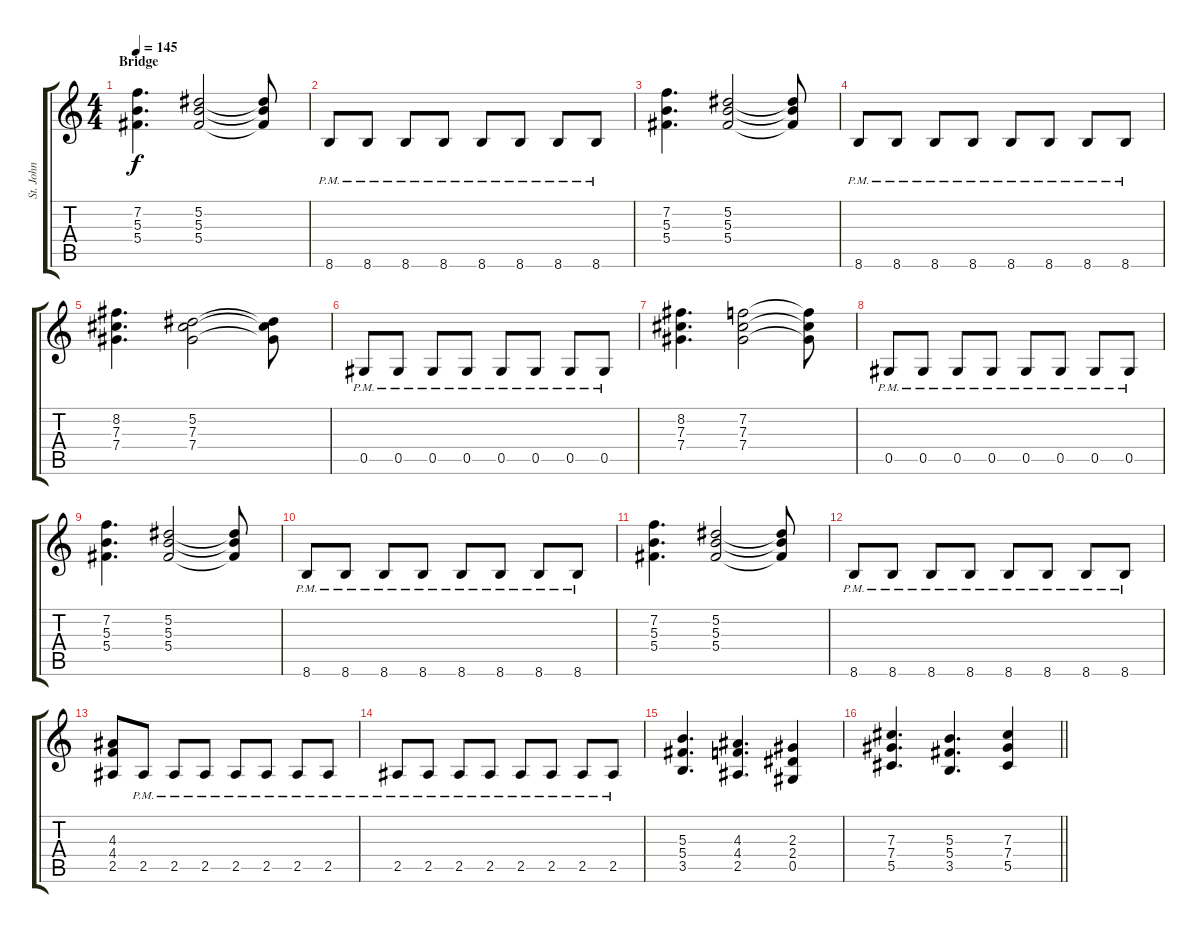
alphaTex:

\track ("St. John" "St. John") {instrument distortionguitar}
\staff {score tabs}
\tuning (Eb4 Bb3 Gb3 Db3 Ab2 Eb2) {hide}
\ts (4 4)
\section ("" "Bridge")
\tempo 145
\clef g2
\ks c
(7.2 5.3 5.4).4{d dy f} (5.2 5.3 5.4).2 (5.2{t} 5.3{t} 5.4{t}).8 |
8.6{pm}.8 8.6{pm}.8 8.6{pm}.8 8.6{pm}.8 8.6{pm}.8 8.6{pm}.8 8.6{pm}.8 8.6{pm}.8 |
(7.2 5.3 5.4).4{d} (5.2 5.3 5.4).2 (5.2{t} 5.3{t} 5.4{t}).8 |
8.6{pm}.8 8.6{pm}.8 8.6{pm}.8 8.6{pm}.8 8.6{pm}.8 8.6{pm}.8 8.6{pm}.8 8.6{pm}.8 |
(8.2 7.3 7.4).4{d} (5.2 7.3 7.4).2 (5.2{t} 7.3{t} 7.4{t}).8 |
0.5{pm}.8 0.5{pm}.8 0.5{pm}.8 0.5{pm}.8 0.5{pm}.8 0.5{pm}.8 0.5{pm}.8 0.5{pm}.8 |
(8.2 7.3 7.4).4{d} (7.2 7.3 7.4).2 (7.2{t} 7.3{t} 7.4{t}).8 |
0.5{pm}.8 0.5{pm}.8 0.5{pm}.8 0.5{pm}.8 0.5{pm}.8 0.5{pm}.8 0.5{pm}.8 0.5{pm}.8 |
(7.2 5.3 5.4).4{d} (5.2 5.3 5.4).2 (5.2{t} 5.3{t} 5.4{t}).8 |
8.6{pm}.8 8.6{pm}.8 8.6{pm}.8 8.6{pm}.8 8.6{pm}.8 8.6{pm}.8 8.6{pm}.8 8.6{pm}.8 |
(7.2 5.3 5.4).4{d} (5.2 5.3 5.4).2 (5.2{t} 5.3{t} 5.4{t}).8 |
8.6{pm}.8 8.6{pm}.8 8.6{pm}.8 8.6{pm}.8 8.6{pm}.8 8.6{pm}.8 8.6{pm}.8 8.6{pm}.8 |
(4.3 4.4 2.5).8 2.5{pm}.8 2.5{pm}.8 2.5{pm}.8 2.5{pm}.8 2.5{pm}.8 2.5{pm}.8 2.5{pm}.8 |
2.5{pm}.8 2.5{pm}.8 2.5{pm}.8 2.5{pm}.8 2.5{pm}.8 2.5{pm}.8 2.5{pm}.8 2.5{pm}.8 |
(5.3 5.4 3.5).4{d} (4.3 4.4 2.5).4{d} (2.3 2.4 0.5).4 |
\barLineRight lightlight
(7.3 7.4 5.5).4{d} (5.3 5.4 3.5).4{d} (7.3 7.4 5.5).4
